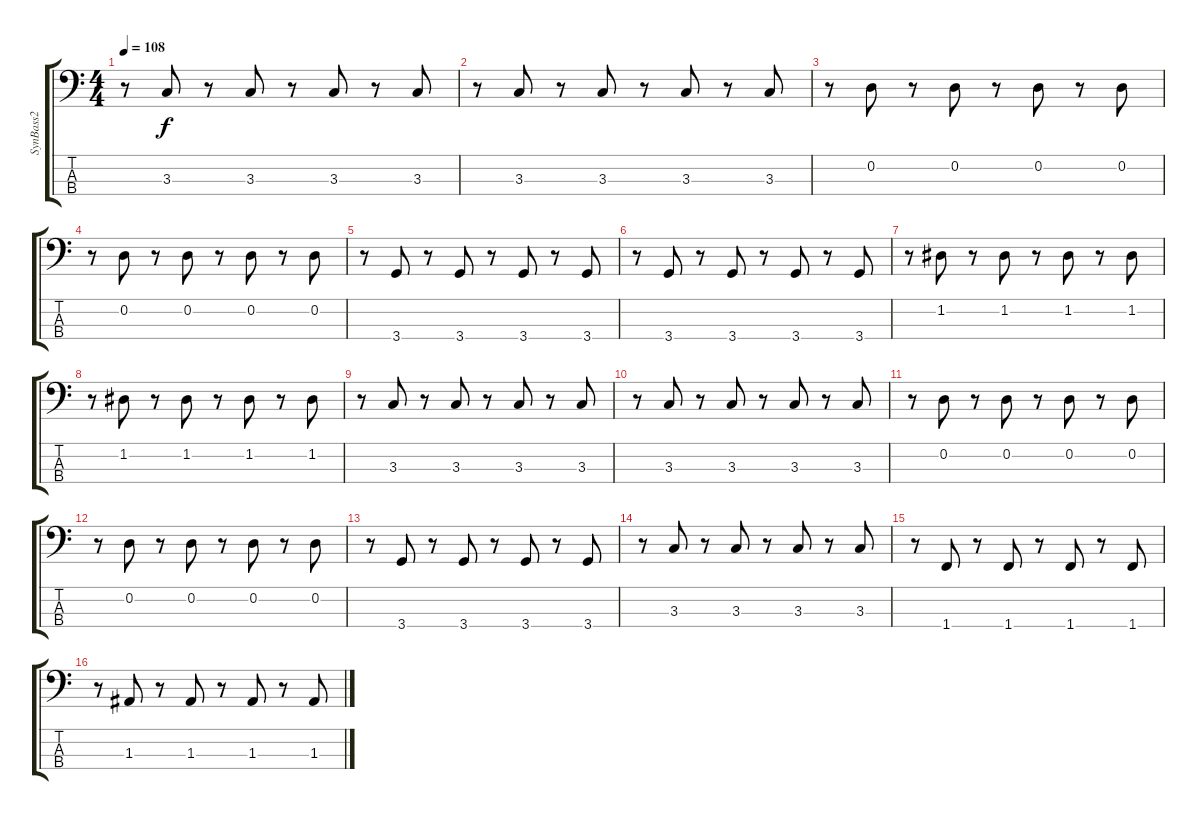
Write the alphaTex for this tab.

\track ("SynBass2" "SynBass2") {instrument synthbass2}
\staff {score tabs}
\tuning (G2 D2 A1 E1) {hide}
\ts (4 4)
\tempo 108
\clef f4
\ks c
r.8{dy f} 3.3.8 r.8 3.3.8 r.8 3.3.8 r.8 3.3.8 |
r.8 3.3.8 r.8 3.3.8 r.8 3.3.8 r.8 3.3.8 |
r.8 0.2.8 r.8 0.2.8 r.8 0.2.8 r.8 0.2.8 |
r.8 0.2.8 r.8 0.2.8 r.8 0.2.8 r.8 0.2.8 |
r.8 3.4.8 r.8 3.4.8 r.8 3.4.8 r.8 3.4.8 |
r.8 3.4.8 r.8 3.4.8 r.8 3.4.8 r.8 3.4.8 |
r.8 1.2.8 r.8 1.2.8 r.8 1.2.8 r.8 1.2.8 |
r.8 1.2.8 r.8 1.2.8 r.8 1.2.8 r.8 1.2.8 |
r.8 3.3.8 r.8 3.3.8 r.8 3.3.8 r.8 3.3.8 |
r.8 3.3.8 r.8 3.3.8 r.8 3.3.8 r.8 3.3.8 |
r.8 0.2.8 r.8 0.2.8 r.8 0.2.8 r.8 0.2.8 |
r.8 0.2.8 r.8 0.2.8 r.8 0.2.8 r.8 0.2.8 |
r.8 3.4.8 r.8 3.4.8 r.8 3.4.8 r.8 3.4.8 |
r.8 3.3.8 r.8 3.3.8 r.8 3.3.8 r.8 3.3.8 |
r.8 1.4.8 r.8 1.4.8 r.8 1.4.8 r.8 1.4.8 |
r.8 1.3.8 r.8 1.3.8 r.8 1.3.8 r.8 1.3.8
